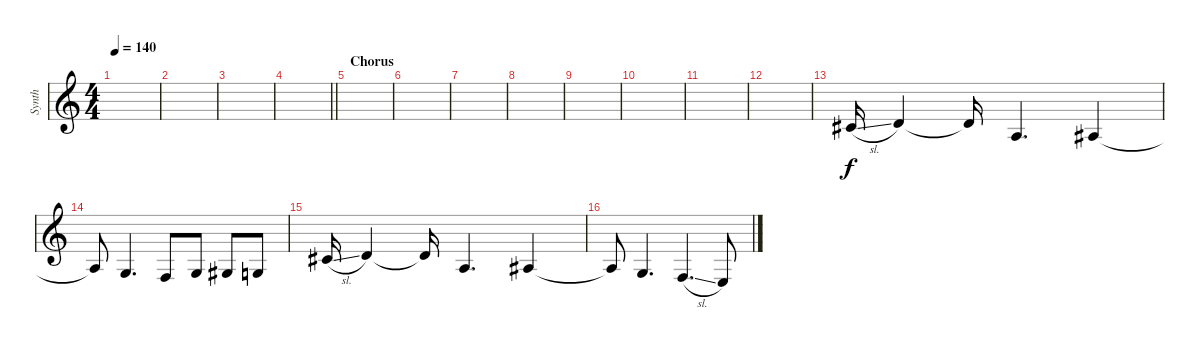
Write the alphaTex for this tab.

\track ("Synth" "Synth") {instrument orchestrahit}
\staff {score}
\tuning (E4 B3 G3 D3 A2 D2) {hide}
\ts (4 4)
\tempo 140
\clef g2
\ks c
|
|
|
\barLineRight lightlight
|
\section ("" "Chorus")
|
|
|
|
|
|
|
|
2.2{sl}.16 3.2.4 3.2{t}.16 2.3.4{d} 3.3.4 |
3.3{t}.8 0.3.4{d} 3.4.8 0.3.8 1.3.8 0.3.8 |
2.2{sl}.16 3.2.4 3.2{t}.16 2.3.4{d} 3.3.4 |
3.3{t}.8 0.3.4{d} 3.4{sl}.4{d} 2.4.8
